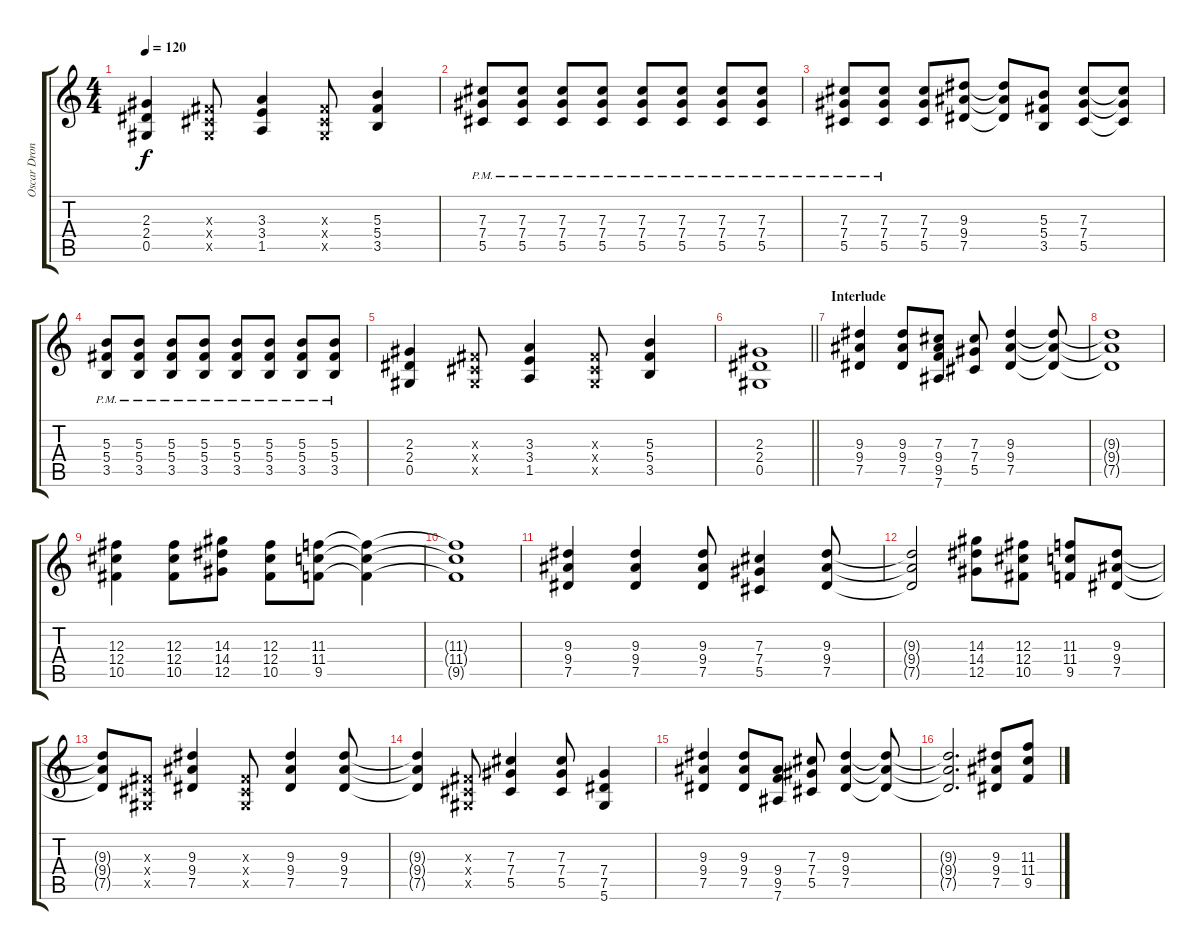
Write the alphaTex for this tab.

\track ("Oscar Dronjak" "Oscar Dron") {instrument distortionguitar}
\staff {score tabs}
\tuning (Eb4 Bb3 Gb3 Db3 Ab2 Eb2) {hide}
\ts (4 4)
\tempo 120
\clef g2
\ks c
(2.3 2.4 0.5).4{dy f} (0.3{x} 0.4{x} 0.5{x}).8 (3.3 3.4 1.5).4 (0.3{x} 0.4{x} 0.5{x}).8 (5.3 5.4 3.5).4 |
(7.3 7.4{pm} 5.5{pm}).8 (7.3 7.4{pm} 5.5{pm}).8 (7.3 7.4{pm} 5.5{pm}).8 (7.3 7.4{pm} 5.5{pm}).8 (7.3 7.4{pm} 5.5{pm}).8 (7.3 7.4{pm} 5.5{pm}).8 (7.3 7.4{pm} 5.5{pm}).8 (7.3 7.4{pm} 5.5{pm}).8 |
(7.3 7.4{pm} 5.5{pm}).8 (7.3 7.4{pm} 5.5{pm}).8 (7.3 7.4 5.5).8 (9.3 9.4 7.5).8 (9.3{t} 9.4{t} 7.5{t}).8 (5.3 5.4 3.5).8 (7.3 7.4 5.5).8 (7.3{t} 7.4{t} 5.5{t}).8 |
(5.3 5.4{pm} 3.5{pm}).8 (5.3 5.4{pm} 3.5{pm}).8 (5.3 5.4{pm} 3.5{pm}).8 (5.3 5.4{pm} 3.5{pm}).8 (5.3 5.4{pm} 3.5{pm}).8 (5.3 5.4{pm} 3.5{pm}).8 (5.3 5.4{pm} 3.5{pm}).8 (5.3 5.4{pm} 3.5{pm}).8 |
(2.3 2.4 0.5).4 (0.3{x} 0.4{x} 0.5{x}).8 (3.3 3.4 1.5).4 (0.3{x} 0.4{x} 0.5{x}).8 (5.3 5.4 3.5).4 |
\barLineRight lightlight
(2.3 2.4 0.5).1 |
\section ("" "Interlude")
(9.3 9.4 7.5).4{volume 16} (9.3 9.4 7.5).8 (7.3 9.4 9.5 7.6).8 (7.3 7.4 5.5).8 (9.3 9.4 7.5).4 (9.3{t} 9.4{t} 7.5{t}).8 |
(9.3{t} 9.4{t} 7.5{t}).1 |
(12.3 12.4 10.5).4 (12.3 12.4 10.5).8 (14.3 14.4 12.5).8 (12.3 12.4 10.5).8 (11.3 11.4 9.5).8 (11.3{t} 11.4{t} 9.5{t}).4 |
(11.3{t} 11.4{t} 9.5{t}).1 |
(9.3 9.4 7.5).4 (9.3 9.4 7.5).4 (9.3 9.4 7.5).8 (7.3 7.4 5.5).4 (9.3 9.4 7.5).8 |
(9.3{t} 9.4{t} 7.5{t}).2 (14.3 14.4 12.5).8 (12.3 12.4 10.5).8 (11.3 11.4 9.5).8 (9.3 9.4 7.5).8 |
(9.3{t} 9.4{t} 7.5{t}).8 (0.3{x} 0.4{x} 0.5{x}).8 (9.3 9.4 7.5).4 (0.3{x} 0.4{x} 0.5{x}).8 (9.3 9.4 7.5).4 (9.3 9.4 7.5).8 |
(9.3{t} 9.4{t} 7.5{t}).4 (0.3{x} 0.4{x} 0.5{x}).8 (7.3 7.4 5.5).4 (7.3 7.4 5.5).8 (7.4 7.5 5.6).4 |
(9.3 9.4 7.5).4 (9.3 9.4 7.5).8 (9.4 9.5 7.6).8 (7.3 7.4 5.5).8 (9.3 9.4 7.5).4 (9.3{t} 9.4{t} 7.5{t}).8 |
(9.3{t} 9.4{t} 7.5{t}).2{d} (9.3 9.4 7.5).8 (11.3 11.4 9.5).8
